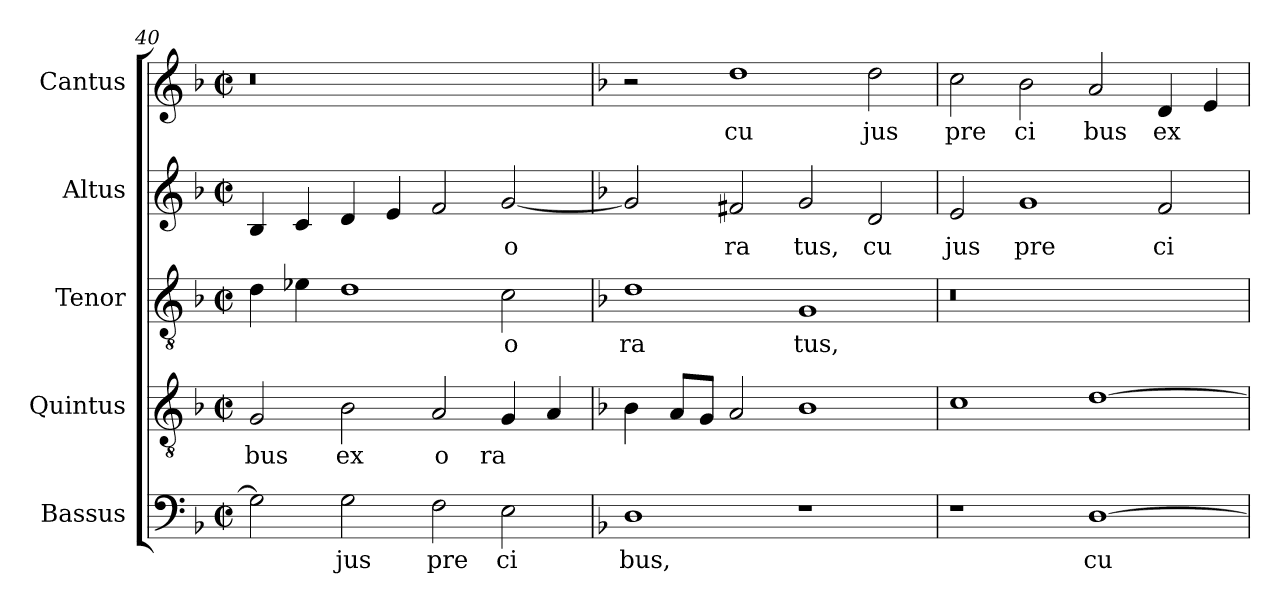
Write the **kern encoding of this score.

**kern	**text	**kern	**text	**kern	**text	**kern	**text	**kern	**text
*part5	*part5	*part4	*part4	*part3	*part3	*part2	*part2	*part1	*part1
*staff5	*staff5	*staff4	*staff4	*staff3	*staff3	*staff2	*staff2	*staff1	*staff1
*I"Bassus	*	*I"Quintus	*	*I"Tenor	*	*I"Altus	*	*I"Cantus	*
*clefF4	*	*clefGv2	*	*clefGv2	*	*clefG2	*	*clefG2	*
*k[b-]	*	*k[b-]	*	*k[b-]	*	*k[b-]	*	*k[b-]	*
*F:	*	*F:	*	*F:	*	*F:	*	*F:	*
*M2/2	*	*M2/2	*	*M2/2	*	*M2/2	*	*M2/2	*
*met(c|)	*	*met(c|)	*	*met(c|)	*	*met(c|)	*	*met(c|)	*
=40	=40	=40	=40	=40	=40	=40	=40	=40	=40
!	!	!	!LO:LY:b:cj	!	!	!	!	!	!
2G\]	.	2G/	bus	4d\	.	4B-/	.	0r	.
.	.	.	.	4e-\	.	4c/	.	.	.
!	!LO:LY:b:cj	!	!LO:LY:b:cj	!	!	!	!	!	!
2G\	jus	2B-\	ex	1d	.	4d/	.	.	.
.	.	.	.	.	.	4e/	.	.	.
!	!LO:LY:b:cj	!	!LO:LY:b:cj	!	!	!	!	!	!
2F\	pre	2A/	o	.	.	2f/	.	.	.
!	!LO:LY:b:cj	!	!LO:LY:b:cj	!	!LO:LY:b:cj	!	!LO:LY:b:cj	!	!
2E\	ci	4G/	ra	2c\	o	[<2g/	o	.	.
.	.	4A/	.	.	.	.	.	.	.
=41	=41	=41	=41	=41	=41	=41	=41	=41	=41
*k[b-]	*	*	*	*	*	*	*	*	*
*F:	*	*	*	*	*	*	*	*	*
!	!LO:LY:b:cj	!	!	!	!LO:LY:b:cj	!	!	!	!
1D	bus,	4B-\	.	1d	ra	2g/]	.	2r	.
.	.	8A/L	.	.	.	.	.	.	.
.	.	8G/J	.	.	.	.	.	.	.
!	!	!	!	!	!	!	!LO:LY:b:cj	!	!LO:LY:b:cj
.	.	2A/	.	.	.	2f#/	ra	1dd	cu
!	!	!	!	!	!LO:LY:b:cj	!	!LO:LY:b:cj	!	!
1r	.	1B-	.	1G	tus,	2g/	tus,	.	.
!	!	!	!	!	!	!	!LO:LY:b:cj	!	!LO:LY:b:cj
.	.	.	.	.	.	2d/	cu	2dd\	jus
=42	=42	=42	=42	=42	=42	=42	=42	=42	=42
!	!	!	!	!	!	!	!LO:LY:b:cj	!	!LO:LY:b:cj
1r	.	1c	.	0r	.	2e/	jus	2cc\	pre
!	!	!	!	!	!	!	!LO:LY:b:cj	!	!LO:LY:b:cj
.	.	.	.	.	.	1g	pre	2b-\	ci
!	!LO:LY:b:cj	!	!	!	!	!	!	!	!LO:LY:b:cj
[<1D	cu	[<1d	.	.	.	.	.	2a/	bus
!	!	!	!	!	!	!	!LO:LY:b:cj	!	!LO:LY:b:cj
.	.	.	.	.	.	2f/	ci	4d/	ex
.	.	.	.	.	.	.	.	4e/	.
=	=	=	=	=	=	=	=	=	=
*-	*-	*-	*-	*-	*-	*-	*-	*-	*-
